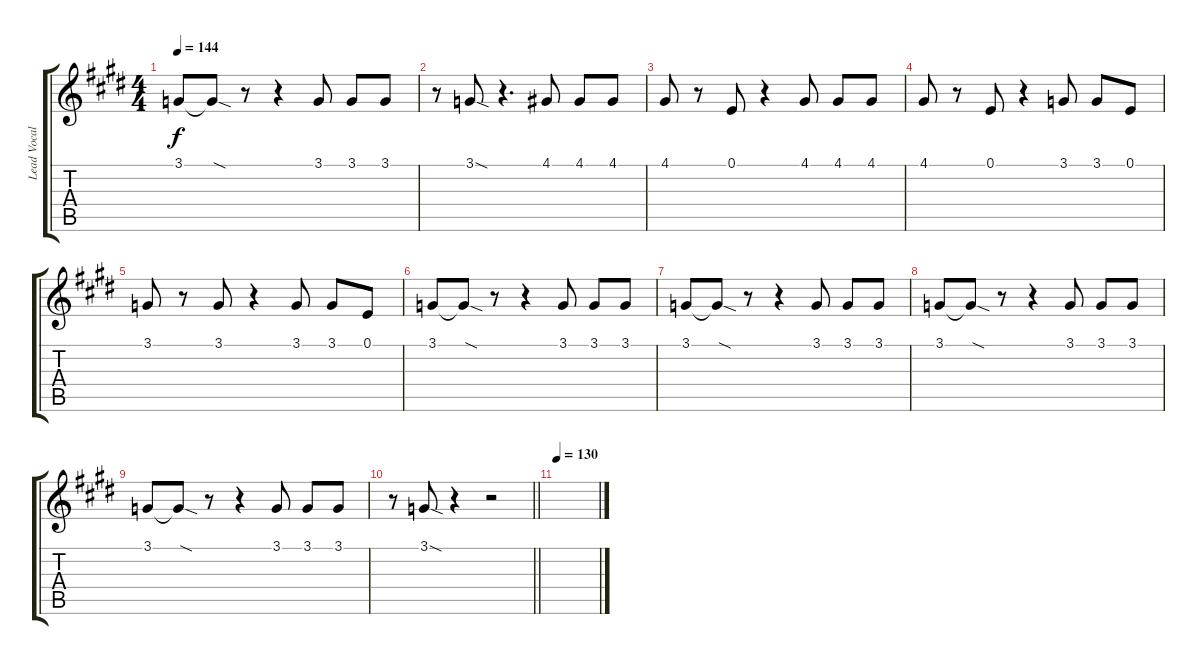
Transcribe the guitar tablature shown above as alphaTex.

\track ("Lead Vocals" "Lead Vocal") {instrument lead3calliope}
\staff {score tabs}
\tuning (E4 B3 G3 D3 A2 E2) {hide}
\ts (4 4)
\tempo 144
\clef g2
\ks e
3.1.8{dy f} 3.1{sod t}.8 r.8 r.4 3.1.8 3.1.8 3.1.8 |
r.8 3.1{sod}.8 r.4{d} 4.1.8 4.1.8 4.1.8 |
4.1.8 r.8 0.1.8 r.4 4.1.8 4.1.8 4.1.8 |
4.1.8 r.8 0.1.8 r.4 3.1.8 3.1.8 0.1.8 |
3.1.8 r.8 3.1.8 r.4 3.1.8 3.1.8 0.1.8 |
3.1.8 3.1{sod t}.8 r.8 r.4 3.1.8 3.1.8 3.1.8 |
3.1.8 3.1{sod t}.8 r.8 r.4 3.1.8 3.1.8 3.1.8 |
3.1.8 3.1{sod t}.8 r.8 r.4 3.1.8 3.1.8 3.1.8 |
3.1.8 3.1{sod t}.8 r.8 r.4 3.1.8 3.1.8 3.1.8 |
\barLineRight lightlight
r.8 3.1{sod}.8 r.4 r.2 |
\tempo 130
